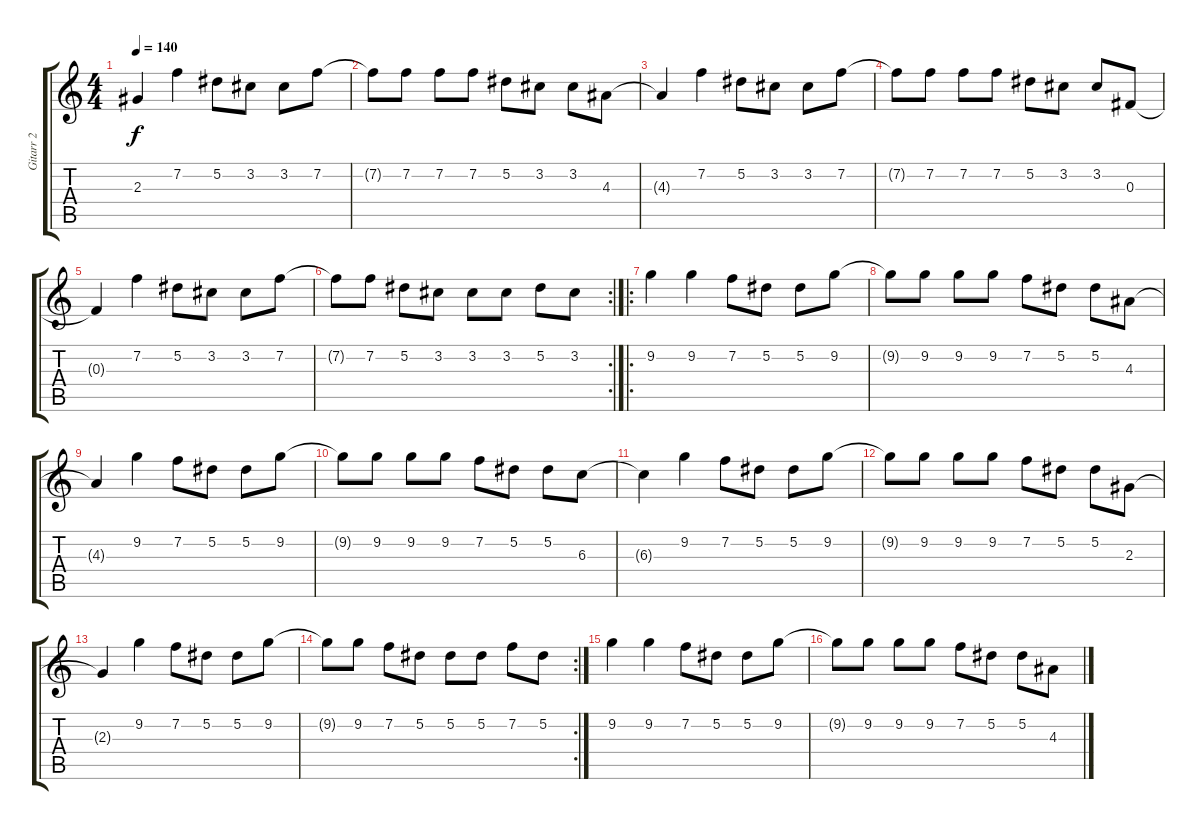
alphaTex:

\track ("Gitarr 2" "Gitarr 2") {instrument distortionguitar}
\staff {score tabs}
\tuning (Eb4 Bb3 Gb3 Db3 Ab2 Eb2) {hide}
\ts (4 4)
\tempo 140
\clef g2
\ks c
2.3{t}.4{dy f} 7.2.4 5.2.8 3.2.8 3.2.8 7.2.8 |
7.2{t}.8 7.2.8 7.2.8 7.2.8 5.2.8 3.2.8 3.2.8 4.3.8 |
4.3{t}.4 7.2.4 5.2.8 3.2.8 3.2.8 7.2.8 |
7.2{t}.8 7.2.8 7.2.8 7.2.8 5.2.8 3.2.8 3.2.8 0.3.8 |
0.3{t}.4 7.2.4 5.2.8 3.2.8 3.2.8 7.2.8 |
\rc 2
7.2{t}.8 7.2.8 5.2.8 3.2.8 3.2.8 3.2.8 5.2.8 3.2.8 |
\ro
9.2.4 9.2.4 7.2.8 5.2.8 5.2.8 9.2.8 |
9.2{t}.8 9.2.8 9.2.8 9.2.8 7.2.8 5.2.8 5.2.8 4.3.8 |
4.3{t}.4 9.2.4 7.2.8 5.2.8 5.2.8 9.2.8 |
9.2{t}.8 9.2.8 9.2.8 9.2.8 7.2.8 5.2.8 5.2.8 6.3.8 |
6.3{t}.4 9.2.4 7.2.8 5.2.8 5.2.8 9.2.8 |
9.2{t}.8 9.2.8 9.2.8 9.2.8 7.2.8 5.2.8 5.2.8 2.3.8 |
2.3{t}.4 9.2.4 7.2.8 5.2.8 5.2.8 9.2.8 |
\rc 2
9.2{t}.8 9.2.8 7.2.8 5.2.8 5.2.8 5.2.8 7.2.8 5.2.8 |
9.2.4 9.2.4 7.2.8 5.2.8 5.2.8 9.2.8 |
9.2{t}.8 9.2.8 9.2.8 9.2.8 7.2.8 5.2.8 5.2.8 4.3.8
